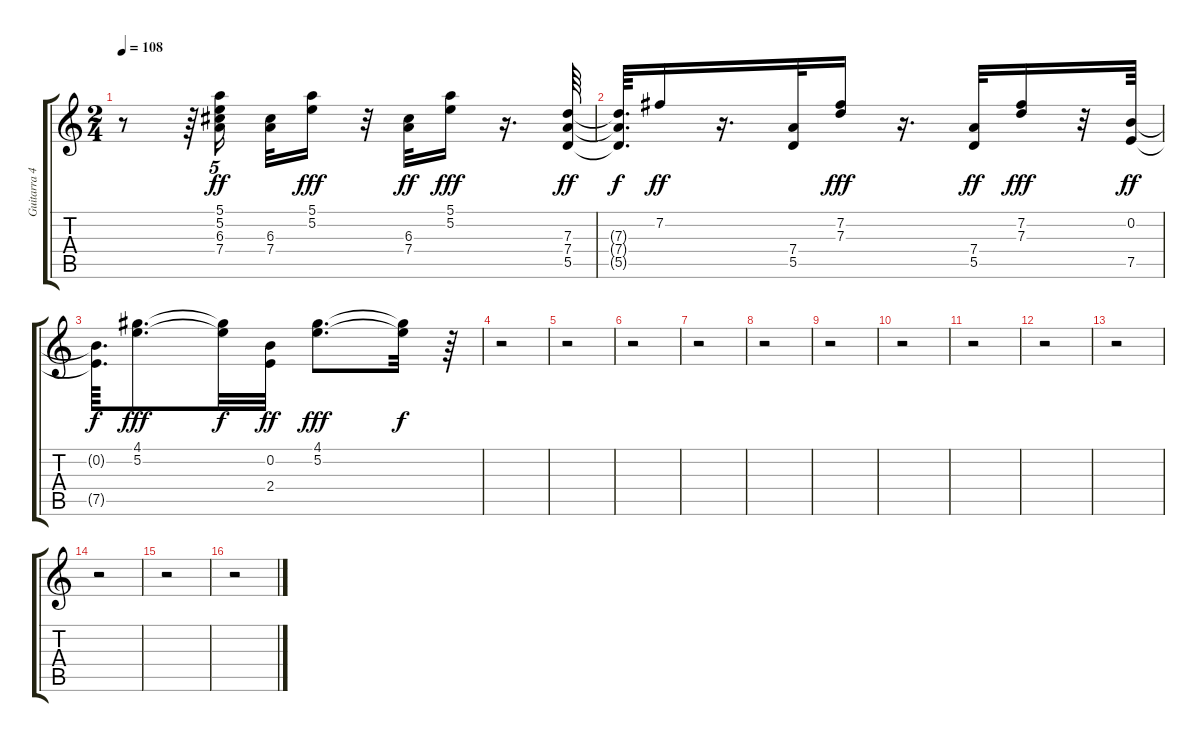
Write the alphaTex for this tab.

\track ("Guitarra 4" "Guitarra 4") {instrument acousticguitarsteel}
\staff {score tabs}
\tuning (E4 B3 G3 D3 A2 E2) {hide}
\ts (2 4)
\tempo 108
\clef g2
\ks c
r.8{dy ff} r.64 (5.1 5.2 6.3 7.4).16{tu (5 4) beam splitsecondary} (6.3 7.4).32 (5.1 5.2).16{dy fff} r.32 (6.3 7.4).32{dy ff} (5.1 5.2).16{dy fff} r.16{d} (7.3 7.4 5.5).64{dy ff} |
(7.3{t} 7.4{t} 5.5{t}).64{d dy f} 7.2.16{dy ff} r.16{d} (7.4 5.5).32 (7.2 7.3).16{dy fff} r.16{d} (7.4 5.5).32{dy ff} (7.2 7.3).16{dy fff} r.32 (0.2 7.5).64{dy ff} |
(0.2{t} 7.5{t}).64{d dy f} (4.1 5.2).8{d dy fff} (4.1{t} 5.2{t}).32{dy f} (0.2 2.4).32{dy ff} (4.1 5.2).8{d dy fff} (4.1{t} 5.2{t}).32{dy f} r.64 |
r.2 |
r.2 |
r.2 |
r.2 |
r.2 |
r.2 |
r.2 |
r.2 |
r.2 |
r.2 |
r.2 |
r.2 |
r.2
